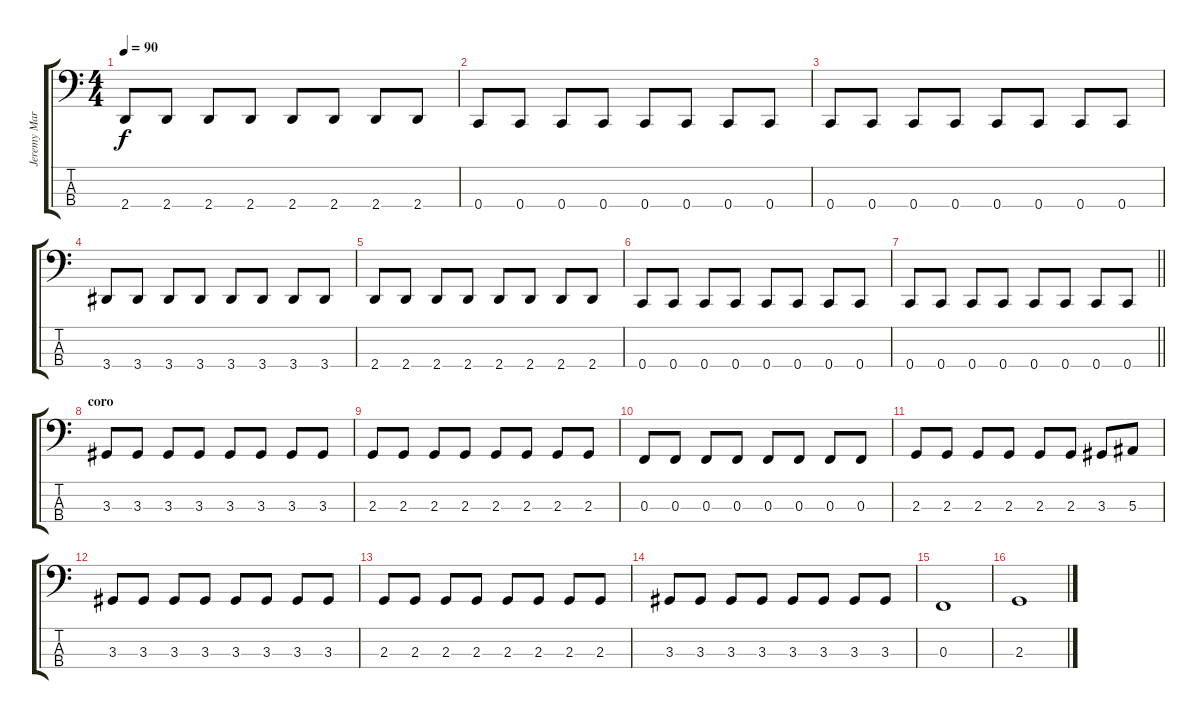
\track ("Jeremy Marshal" "Jeremy Mar") {instrument electricbassfinger}
\staff {score tabs}
\tuning (Eb2 Bb1 F1 C1) {hide}
\ts (4 4)
\tempo 90
\clef f4
\ks c
2.4.8{dy f} 2.4.8 2.4.8 2.4.8 2.4.8 2.4.8 2.4.8 2.4.8 |
0.4.8 0.4.8 0.4.8 0.4.8 0.4.8 0.4.8 0.4.8 0.4.8 |
0.4.8 0.4.8 0.4.8 0.4.8 0.4.8 0.4.8 0.4.8 0.4.8 |
3.4.8 3.4.8 3.4.8 3.4.8 3.4.8 3.4.8 3.4.8 3.4.8 |
2.4.8 2.4.8 2.4.8 2.4.8 2.4.8 2.4.8 2.4.8 2.4.8 |
0.4.8 0.4.8 0.4.8 0.4.8 0.4.8 0.4.8 0.4.8 0.4.8 |
\barLineRight lightlight
0.4.8 0.4.8 0.4.8 0.4.8 0.4.8 0.4.8 0.4.8 0.4.8 |
\section ("" "coro")
3.3.8{volume 16} 3.3.8 3.3.8 3.3.8 3.3.8 3.3.8 3.3.8 3.3.8 |
2.3.8 2.3.8 2.3.8 2.3.8 2.3.8 2.3.8 2.3.8 2.3.8 |
0.3.8 0.3.8 0.3.8 0.3.8 0.3.8 0.3.8 0.3.8 0.3.8 |
2.3.8 2.3.8 2.3.8 2.3.8 2.3.8 2.3.8 3.3.8 5.3.8 |
3.3.8 3.3.8 3.3.8 3.3.8 3.3.8 3.3.8 3.3.8 3.3.8 |
2.3.8 2.3.8 2.3.8 2.3.8 2.3.8 2.3.8 2.3.8 2.3.8 |
3.3.8 3.3.8 3.3.8 3.3.8 3.3.8 3.3.8 3.3.8 3.3.8 |
0.3.1 |
2.3.1
